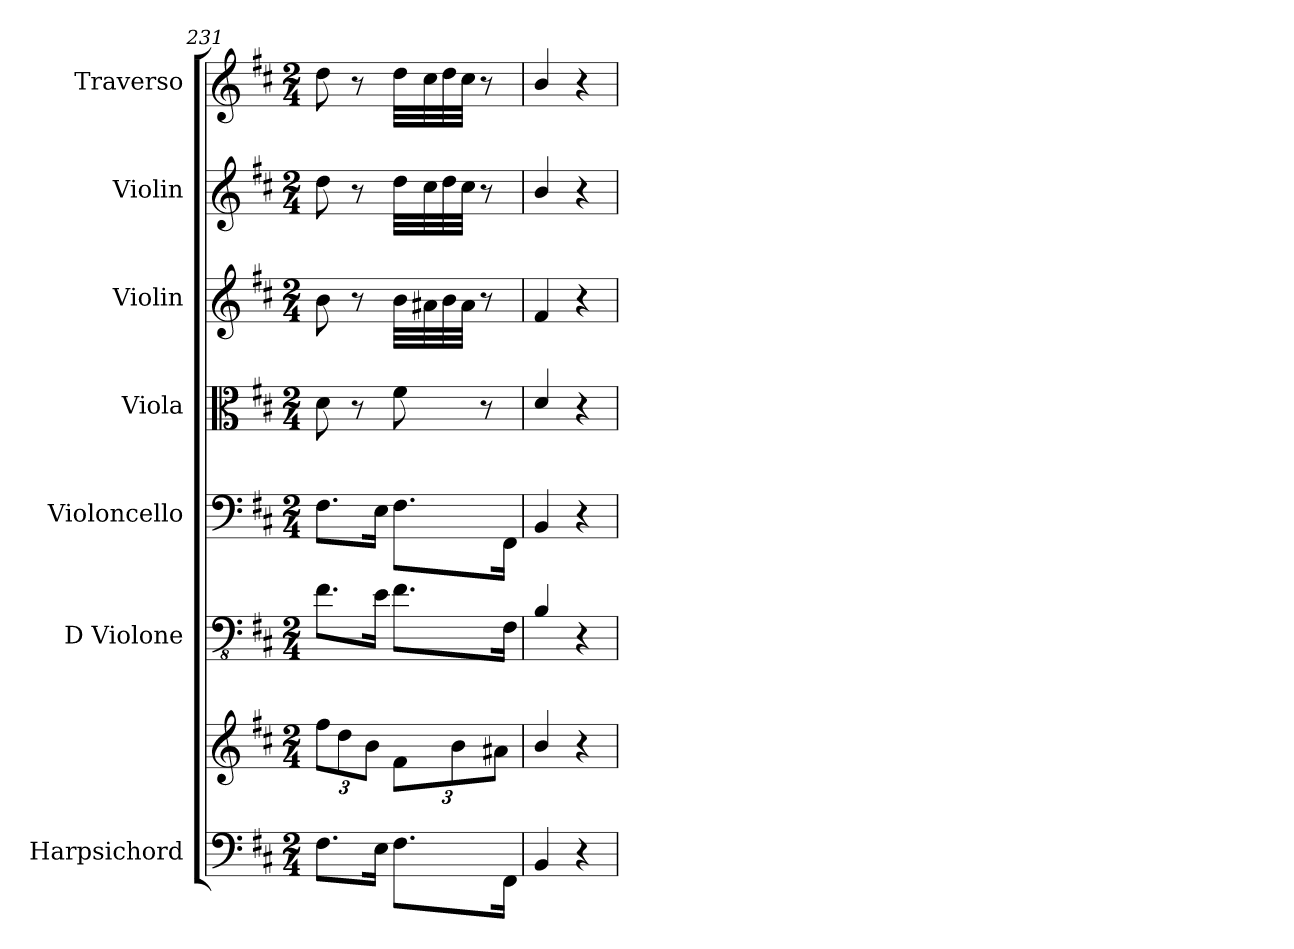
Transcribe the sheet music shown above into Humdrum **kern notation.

**kern	**kern	**kern	**kern	**kern	**kern	**kern	**kern
*part7	*part7	*part6	*part5	*part4	*part3	*part2	*part1
*staff8	*staff7	*staff6	*staff5	*staff4	*staff3	*staff2	*staff1
*I"Harpsichord	*	*I"D Violone	*I"Violoncello	*I"Viola	*I"Violin	*I"Violin	*I"Traverso
*I'Hch.	*	*I'D Vne.	*I'Vc.	*I'Vla.	*I'Vln.	*I'Vln.	*I'Trv.
*clefF4	*clefG2	*clefFv4	*clefF4	*clefC3	*clefG2	*clefG2	*clefG2
*	*	*ITrd7c12	*	*	*	*	*
*k[f#c#]	*k[f#c#]	*k[f#c#]	*k[f#c#]	*k[f#c#]	*k[f#c#]	*k[f#c#]	*k[f#c#]
*M2/4	*M2/4	*M2/4	*M2/4	*M2/4	*M2/4	*M2/4	*M2/4
*	*Xbrackettup	*	*	*	*	*	*
=231	=231	=231	=231	=231	=231	=231	=231
8.F#\L	12ff#\L	8.FF#\L	8.F#\L	8d\	8b\	8dd\	8dd\
.	12dd\	.	.	.	.	.	.
.	.	.	.	8r	8r	8r	8r
.	12b\J	.	.	.	.	.	.
16E\Jk	.	16EE\Jk	16E\Jk	.	.	.	.
8.F#\L	12f#\L	8.FF#\L	8.F#\L	8f#\	32b\LLL	32dd\LLL	32dd\LLL
.	.	.	.	.	32a#X\	32cc#\	32cc#\
.	.	.	.	.	32b\	32dd\	32dd\
.	12b\	.	.	.	.	.	.
.	.	.	.	.	32a#\JJJ	32cc#\JJJ	32cc#\JJJ
.	.	.	.	8r	8r	8r	8r
.	12a#X\J	.	.	.	.	.	.
16FF#\Jk	.	16FFF#\Jk	16FF#\Jk	.	.	.	.
=232	=232	=232	=232	=232	=232	=232	=232
4BB/	4b/	4BBB/	4BB/	4d/	4f#/	4b/	4b/
4r	4r	4r	4r	4r	4r	4r	4r
=	=	=	=	=	=	=	=
*-	*-	*-	*-	*-	*-	*-	*-
